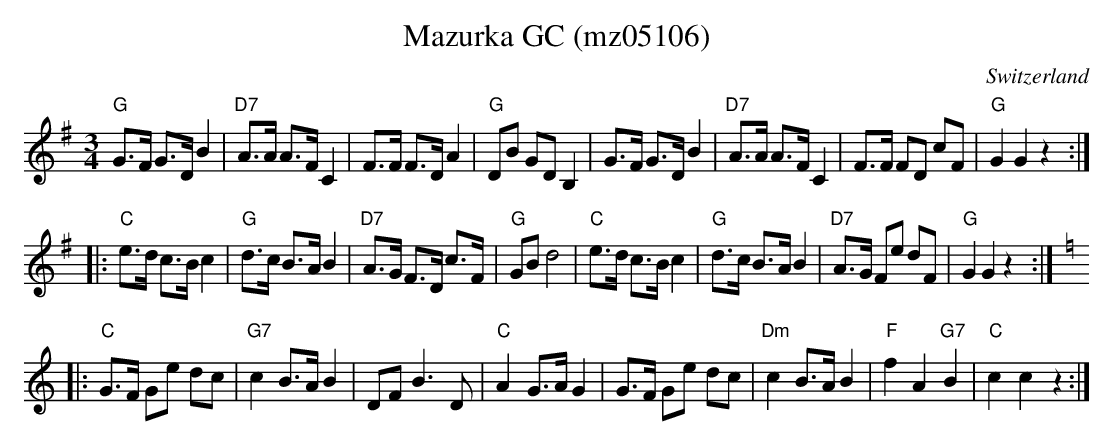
X:1
T:Mazurka GC (mz05106)
M:3/4
L:1/8
O:Switzerland
K:G major
"G"G>F G>D B2 | "D7"A>A A>F C2 | F>F F>D A2 | "G"DB GD B,2 | G>F G>D B2 | "D7"A>A A>F C2 | F>F FD cF | "G"G2G2z2 ::
"C"e>d c>Bc2 | "G"d>c B>AB2 | "D7"A>G F>D c>F | "G"GBd4 | "C"e>d c>Bc2 | "G"d>c B>AB2 | "D7"A>G Fe dF | "G"G2G2z2:: [K:C]
"C"G>F Ge dc | "G7"c2B>AB2 | DF B3D | "C"A2 G>AG2 | G>F Ge dc | "Dm"c2B>AB2 | "F"f2A2"G7"B2 | "C"c2c2z2 :|
